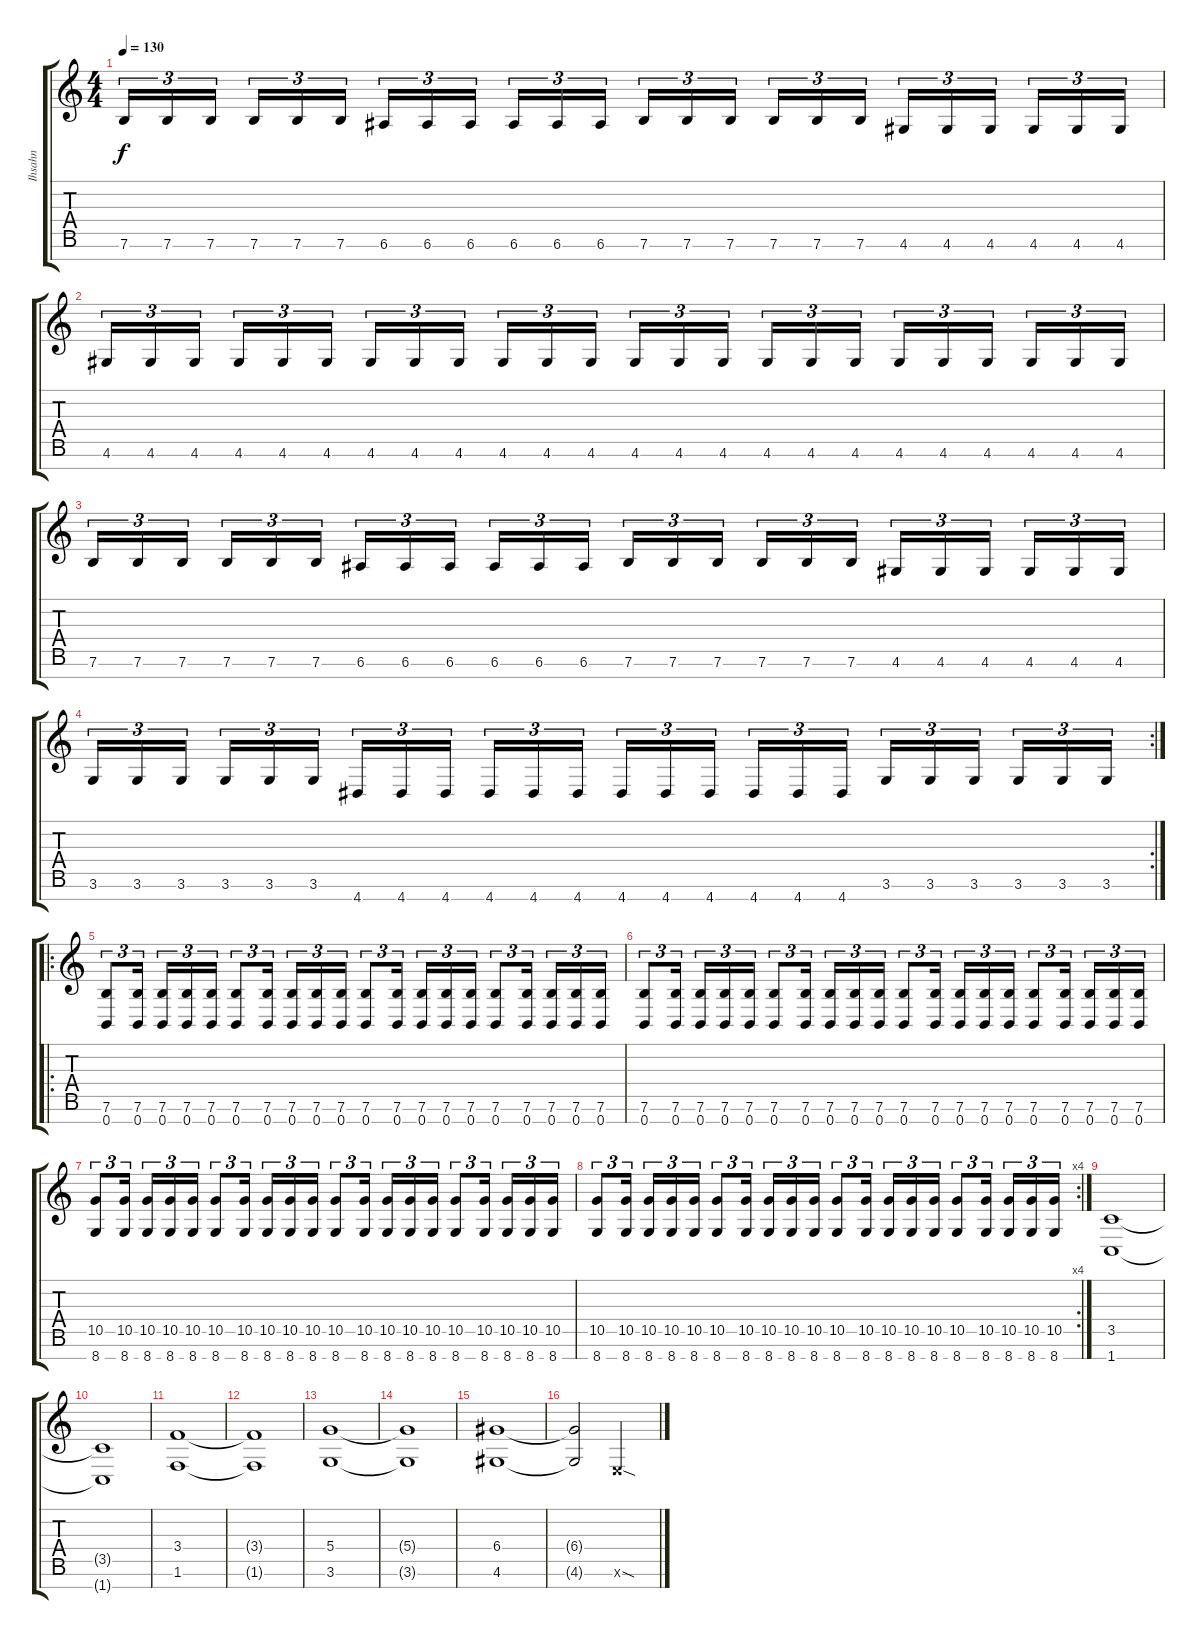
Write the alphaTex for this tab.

\track ("Ihsahn" "Ihsahn") {instrument distortionguitar}
\staff {score tabs}
\tuning (E4 B3 G3 D3 A2 E2 B1) {hide}
\ts (4 4)
\tempo 130
\clef g2
\ks c
7.6.16{tu (3 2) dy f} 7.6.16{tu (3 2)} 7.6.16{tu (3 2) beam splitsecondary} 7.6.16{tu (3 2)} 7.6.16{tu (3 2)} 7.6.16{tu (3 2)} 6.6.16{tu (3 2)} 6.6.16{tu (3 2)} 6.6.16{tu (3 2) beam splitsecondary} 6.6.16{tu (3 2)} 6.6.16{tu (3 2)} 6.6.16{tu (3 2)} 7.6.16{tu (3 2)} 7.6.16{tu (3 2)} 7.6.16{tu (3 2) beam splitsecondary} 7.6.16{tu (3 2)} 7.6.16{tu (3 2)} 7.6.16{tu (3 2)} 4.6.16{tu (3 2)} 4.6.16{tu (3 2)} 4.6.16{tu (3 2) beam splitsecondary} 4.6.16{tu (3 2)} 4.6.16{tu (3 2)} 4.6.16{tu (3 2)} |
4.6.16{tu (3 2)} 4.6.16{tu (3 2)} 4.6.16{tu (3 2) beam splitsecondary} 4.6.16{tu (3 2)} 4.6.16{tu (3 2)} 4.6.16{tu (3 2)} 4.6.16{tu (3 2)} 4.6.16{tu (3 2)} 4.6.16{tu (3 2) beam splitsecondary} 4.6.16{tu (3 2)} 4.6.16{tu (3 2)} 4.6.16{tu (3 2)} 4.6.16{tu (3 2)} 4.6.16{tu (3 2)} 4.6.16{tu (3 2) beam splitsecondary} 4.6.16{tu (3 2)} 4.6.16{tu (3 2)} 4.6.16{tu (3 2)} 4.6.16{tu (3 2)} 4.6.16{tu (3 2)} 4.6.16{tu (3 2) beam splitsecondary} 4.6.16{tu (3 2)} 4.6.16{tu (3 2)} 4.6.16{tu (3 2)} |
7.6.16{tu (3 2)} 7.6.16{tu (3 2)} 7.6.16{tu (3 2) beam splitsecondary} 7.6.16{tu (3 2)} 7.6.16{tu (3 2)} 7.6.16{tu (3 2)} 6.6.16{tu (3 2)} 6.6.16{tu (3 2)} 6.6.16{tu (3 2) beam splitsecondary} 6.6.16{tu (3 2)} 6.6.16{tu (3 2)} 6.6.16{tu (3 2)} 7.6.16{tu (3 2)} 7.6.16{tu (3 2)} 7.6.16{tu (3 2) beam splitsecondary} 7.6.16{tu (3 2)} 7.6.16{tu (3 2)} 7.6.16{tu (3 2)} 4.6.16{tu (3 2)} 4.6.16{tu (3 2)} 4.6.16{tu (3 2) beam splitsecondary} 4.6.16{tu (3 2)} 4.6.16{tu (3 2)} 4.6.16{tu (3 2)} |
\rc 2
3.6.16{tu (3 2)} 3.6.16{tu (3 2)} 3.6.16{tu (3 2) beam splitsecondary} 3.6.16{tu (3 2)} 3.6.16{tu (3 2)} 3.6.16{tu (3 2)} 4.7.16{tu (3 2)} 4.7.16{tu (3 2)} 4.7.16{tu (3 2) beam splitsecondary} 4.7.16{tu (3 2)} 4.7.16{tu (3 2)} 4.7.16{tu (3 2)} 4.7.16{tu (3 2)} 4.7.16{tu (3 2)} 4.7.16{tu (3 2) beam splitsecondary} 4.7.16{tu (3 2)} 4.7.16{tu (3 2)} 4.7.16{tu (3 2)} 3.6.16{tu (3 2)} 3.6.16{tu (3 2)} 3.6.16{tu (3 2) beam splitsecondary} 3.6.16{tu (3 2)} 3.6.16{tu (3 2)} 3.6.16{tu (3 2)} |
\ro
(7.6 0.7).8{tu (3 2)} (7.6 0.7).16{tu (3 2) beam splitsecondary} (7.6 0.7).16{tu (3 2)} (7.6 0.7).16{tu (3 2)} (7.6 0.7).16{tu (3 2)} (7.6 0.7).8{tu (3 2)} (7.6 0.7).16{tu (3 2) beam splitsecondary} (7.6 0.7).16{tu (3 2)} (7.6 0.7).16{tu (3 2)} (7.6 0.7).16{tu (3 2)} (7.6 0.7).8{tu (3 2)} (7.6 0.7).16{tu (3 2) beam splitsecondary} (7.6 0.7).16{tu (3 2)} (7.6 0.7).16{tu (3 2)} (7.6 0.7).16{tu (3 2)} (7.6 0.7).8{tu (3 2)} (7.6 0.7).16{tu (3 2) beam splitsecondary} (7.6 0.7).16{tu (3 2)} (7.6 0.7).16{tu (3 2)} (7.6 0.7).16{tu (3 2)} |
(7.6 0.7).8{tu (3 2)} (7.6 0.7).16{tu (3 2) beam splitsecondary} (7.6 0.7).16{tu (3 2)} (7.6 0.7).16{tu (3 2)} (7.6 0.7).16{tu (3 2)} (7.6 0.7).8{tu (3 2)} (7.6 0.7).16{tu (3 2) beam splitsecondary} (7.6 0.7).16{tu (3 2)} (7.6 0.7).16{tu (3 2)} (7.6 0.7).16{tu (3 2)} (7.6 0.7).8{tu (3 2)} (7.6 0.7).16{tu (3 2) beam splitsecondary} (7.6 0.7).16{tu (3 2)} (7.6 0.7).16{tu (3 2)} (7.6 0.7).16{tu (3 2)} (7.6 0.7).8{tu (3 2)} (7.6 0.7).16{tu (3 2) beam splitsecondary} (7.6 0.7).16{tu (3 2)} (7.6 0.7).16{tu (3 2)} (7.6 0.7).16{tu (3 2)} |
(10.5 8.7).8{tu (3 2)} (10.5 8.7).16{tu (3 2) beam splitsecondary} (10.5 8.7).16{tu (3 2)} (10.5 8.7).16{tu (3 2)} (10.5 8.7).16{tu (3 2)} (10.5 8.7).8{tu (3 2)} (10.5 8.7).16{tu (3 2) beam splitsecondary} (10.5 8.7).16{tu (3 2)} (10.5 8.7).16{tu (3 2)} (10.5 8.7).16{tu (3 2)} (10.5 8.7).8{tu (3 2)} (10.5 8.7).16{tu (3 2) beam splitsecondary} (10.5 8.7).16{tu (3 2)} (10.5 8.7).16{tu (3 2)} (10.5 8.7).16{tu (3 2)} (10.5 8.7).8{tu (3 2)} (10.5 8.7).16{tu (3 2) beam splitsecondary} (10.5 8.7).16{tu (3 2)} (10.5 8.7).16{tu (3 2)} (10.5 8.7).16{tu (3 2)} |
\rc 4
(10.5 8.7).8{tu (3 2)} (10.5 8.7).16{tu (3 2) beam splitsecondary} (10.5 8.7).16{tu (3 2)} (10.5 8.7).16{tu (3 2)} (10.5 8.7).16{tu (3 2)} (10.5 8.7).8{tu (3 2)} (10.5 8.7).16{tu (3 2) beam splitsecondary} (10.5 8.7).16{tu (3 2)} (10.5 8.7).16{tu (3 2)} (10.5 8.7).16{tu (3 2)} (10.5 8.7).8{tu (3 2)} (10.5 8.7).16{tu (3 2) beam splitsecondary} (10.5 8.7).16{tu (3 2)} (10.5 8.7).16{tu (3 2)} (10.5 8.7).16{tu (3 2)} (10.5 8.7).8{tu (3 2)} (10.5 8.7).16{tu (3 2) beam splitsecondary} (10.5 8.7).16{tu (3 2)} (10.5 8.7).16{tu (3 2)} (10.5 8.7).16{tu (3 2)} |
(3.5 1.7).1 |
(3.5{t} 1.7{t}).1 |
(3.4 1.6).1 |
(3.4{t} 1.6{t}).1 |
(5.4 3.6).1 |
(5.4{t} 3.6{t}).1 |
(6.4 4.6).1 |
(6.4{t} 4.6{t}).2 0.6{sod x}.2
